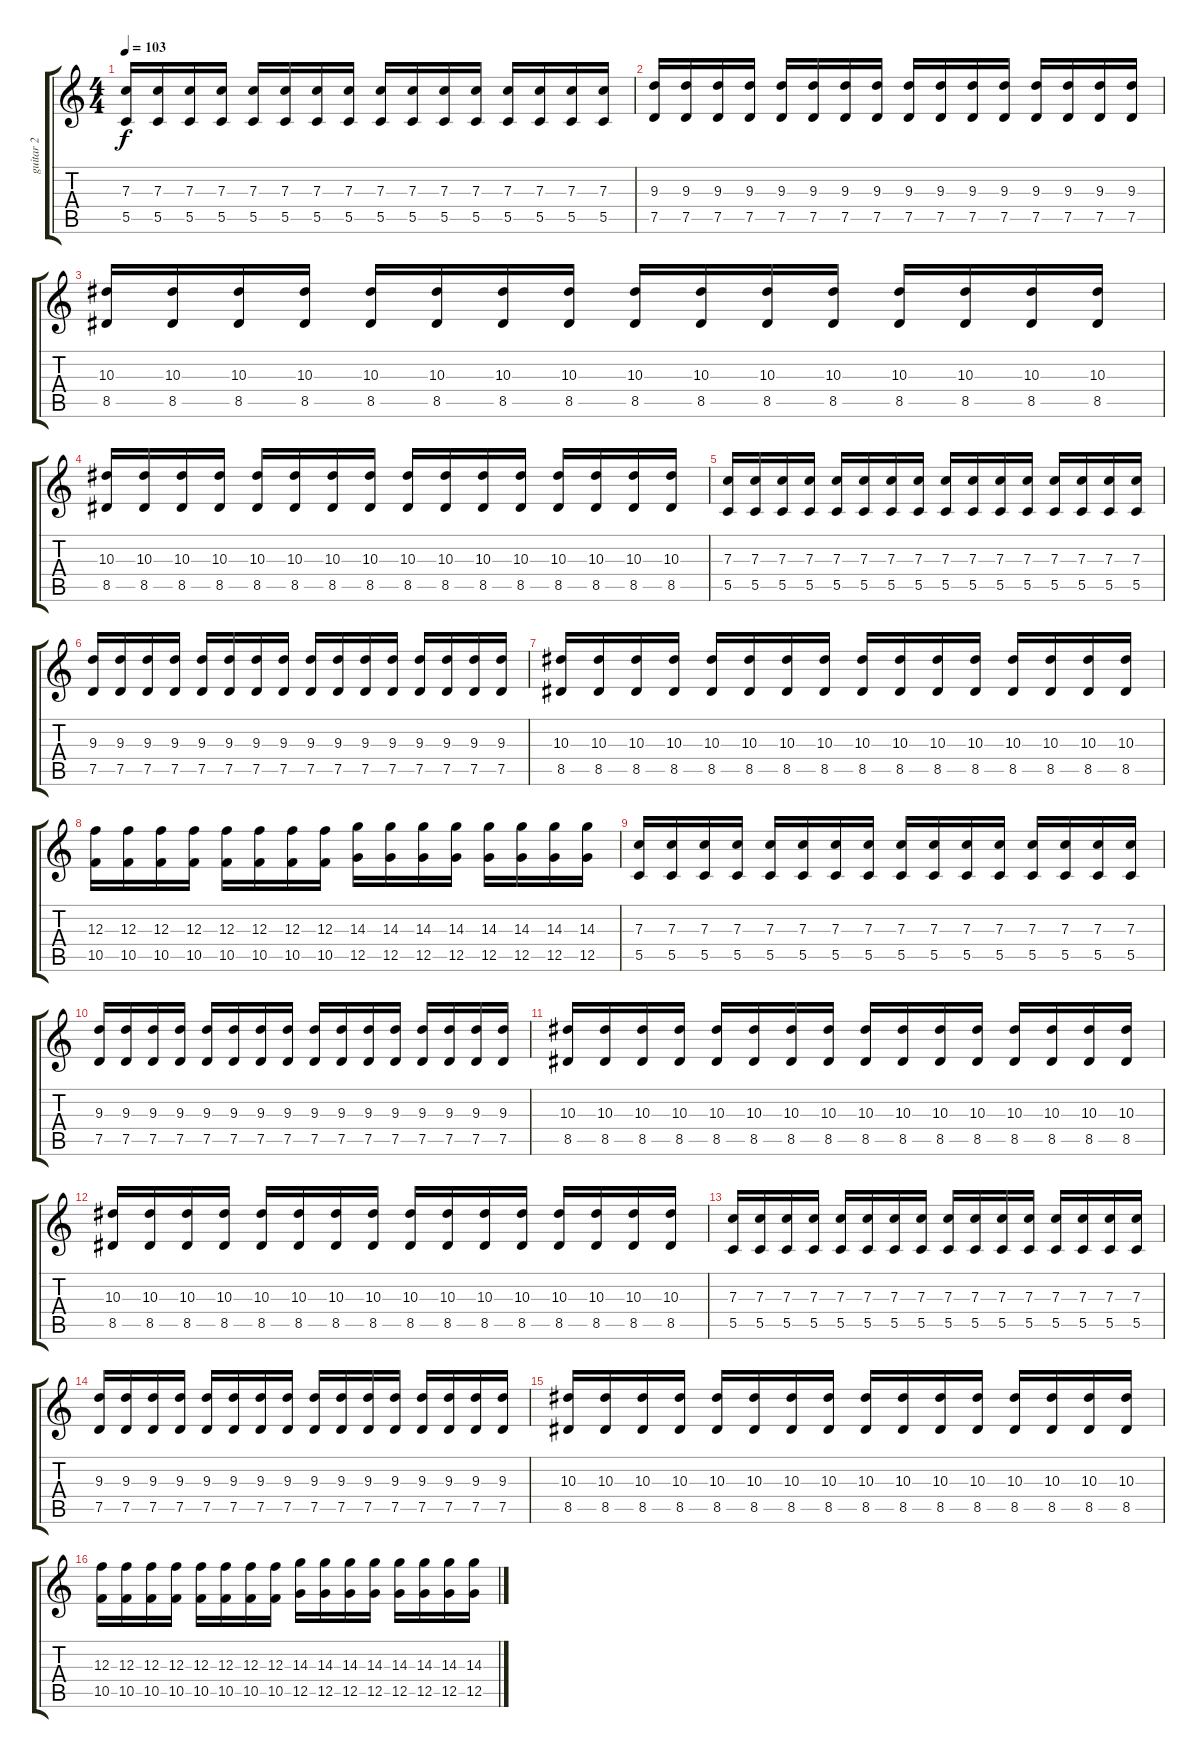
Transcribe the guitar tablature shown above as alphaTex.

\track ("guitar 2" "guitar 2") {instrument overdrivenguitar}
\staff {score tabs}
\tuning (D4 A3 F3 C3 G2 C2) {hide}
\ts (4 4)
\tempo 103
\clef g2
\ks c
(7.3 5.5).16{dy f} (7.3 5.5).16 (7.3 5.5).16 (7.3 5.5).16 (7.3 5.5).16 (7.3 5.5).16 (7.3 5.5).16 (7.3 5.5).16 (7.3 5.5).16 (7.3 5.5).16 (7.3 5.5).16 (7.3 5.5).16 (7.3 5.5).16 (7.3 5.5).16 (7.3 5.5).16 (7.3 5.5).16 |
(9.3 7.5).16 (9.3 7.5).16 (9.3 7.5).16 (9.3 7.5).16 (9.3 7.5).16 (9.3 7.5).16 (9.3 7.5).16 (9.3 7.5).16 (9.3 7.5).16 (9.3 7.5).16 (9.3 7.5).16 (9.3 7.5).16 (9.3 7.5).16 (9.3 7.5).16 (9.3 7.5).16 (9.3 7.5).16 |
(10.3 8.5).16 (10.3 8.5).16 (10.3 8.5).16 (10.3 8.5).16 (10.3 8.5).16 (10.3 8.5).16 (10.3 8.5).16 (10.3 8.5).16 (10.3 8.5).16 (10.3 8.5).16 (10.3 8.5).16 (10.3 8.5).16 (10.3 8.5).16 (10.3 8.5).16 (10.3 8.5).16 (10.3 8.5).16 |
(10.3 8.5).16 (10.3 8.5).16 (10.3 8.5).16 (10.3 8.5).16 (10.3 8.5).16 (10.3 8.5).16 (10.3 8.5).16 (10.3 8.5).16 (10.3 8.5).16 (10.3 8.5).16 (10.3 8.5).16 (10.3 8.5).16 (10.3 8.5).16 (10.3 8.5).16 (10.3 8.5).16 (10.3 8.5).16 |
(7.3 5.5).16 (7.3 5.5).16 (7.3 5.5).16 (7.3 5.5).16 (7.3 5.5).16 (7.3 5.5).16 (7.3 5.5).16 (7.3 5.5).16 (7.3 5.5).16 (7.3 5.5).16 (7.3 5.5).16 (7.3 5.5).16 (7.3 5.5).16 (7.3 5.5).16 (7.3 5.5).16 (7.3 5.5).16 |
(9.3 7.5).16 (9.3 7.5).16 (9.3 7.5).16 (9.3 7.5).16 (9.3 7.5).16 (9.3 7.5).16 (9.3 7.5).16 (9.3 7.5).16 (9.3 7.5).16 (9.3 7.5).16 (9.3 7.5).16 (9.3 7.5).16 (9.3 7.5).16 (9.3 7.5).16 (9.3 7.5).16 (9.3 7.5).16 |
(10.3 8.5).16 (10.3 8.5).16 (10.3 8.5).16 (10.3 8.5).16 (10.3 8.5).16 (10.3 8.5).16 (10.3 8.5).16 (10.3 8.5).16 (10.3 8.5).16 (10.3 8.5).16 (10.3 8.5).16 (10.3 8.5).16 (10.3 8.5).16 (10.3 8.5).16 (10.3 8.5).16 (10.3 8.5).16 |
(12.3 10.5).16 (12.3 10.5).16 (12.3 10.5).16 (12.3 10.5).16 (12.3 10.5).16 (12.3 10.5).16 (12.3 10.5).16 (12.3 10.5).16 (14.3 12.5).16 (14.3 12.5).16 (14.3 12.5).16 (14.3 12.5).16 (14.3 12.5).16 (14.3 12.5).16 (14.3 12.5).16 (14.3 12.5).16 |
(7.3 5.5).16 (7.3 5.5).16 (7.3 5.5).16 (7.3 5.5).16 (7.3 5.5).16 (7.3 5.5).16 (7.3 5.5).16 (7.3 5.5).16 (7.3 5.5).16 (7.3 5.5).16 (7.3 5.5).16 (7.3 5.5).16 (7.3 5.5).16 (7.3 5.5).16 (7.3 5.5).16 (7.3 5.5).16 |
(9.3 7.5).16 (9.3 7.5).16 (9.3 7.5).16 (9.3 7.5).16 (9.3 7.5).16 (9.3 7.5).16 (9.3 7.5).16 (9.3 7.5).16 (9.3 7.5).16 (9.3 7.5).16 (9.3 7.5).16 (9.3 7.5).16 (9.3 7.5).16 (9.3 7.5).16 (9.3 7.5).16 (9.3 7.5).16 |
(10.3 8.5).16 (10.3 8.5).16 (10.3 8.5).16 (10.3 8.5).16 (10.3 8.5).16 (10.3 8.5).16 (10.3 8.5).16 (10.3 8.5).16 (10.3 8.5).16 (10.3 8.5).16 (10.3 8.5).16 (10.3 8.5).16 (10.3 8.5).16 (10.3 8.5).16 (10.3 8.5).16 (10.3 8.5).16 |
(10.3 8.5).16 (10.3 8.5).16 (10.3 8.5).16 (10.3 8.5).16 (10.3 8.5).16 (10.3 8.5).16 (10.3 8.5).16 (10.3 8.5).16 (10.3 8.5).16 (10.3 8.5).16 (10.3 8.5).16 (10.3 8.5).16 (10.3 8.5).16 (10.3 8.5).16 (10.3 8.5).16 (10.3 8.5).16 |
(7.3 5.5).16 (7.3 5.5).16 (7.3 5.5).16 (7.3 5.5).16 (7.3 5.5).16 (7.3 5.5).16 (7.3 5.5).16 (7.3 5.5).16 (7.3 5.5).16 (7.3 5.5).16 (7.3 5.5).16 (7.3 5.5).16 (7.3 5.5).16 (7.3 5.5).16 (7.3 5.5).16 (7.3 5.5).16 |
(9.3 7.5).16 (9.3 7.5).16 (9.3 7.5).16 (9.3 7.5).16 (9.3 7.5).16 (9.3 7.5).16 (9.3 7.5).16 (9.3 7.5).16 (9.3 7.5).16 (9.3 7.5).16 (9.3 7.5).16 (9.3 7.5).16 (9.3 7.5).16 (9.3 7.5).16 (9.3 7.5).16 (9.3 7.5).16 |
(10.3 8.5).16 (10.3 8.5).16 (10.3 8.5).16 (10.3 8.5).16 (10.3 8.5).16 (10.3 8.5).16 (10.3 8.5).16 (10.3 8.5).16 (10.3 8.5).16 (10.3 8.5).16 (10.3 8.5).16 (10.3 8.5).16 (10.3 8.5).16 (10.3 8.5).16 (10.3 8.5).16 (10.3 8.5).16 |
(12.3 10.5).16 (12.3 10.5).16 (12.3 10.5).16 (12.3 10.5).16 (12.3 10.5).16 (12.3 10.5).16 (12.3 10.5).16 (12.3 10.5).16 (14.3 12.5).16 (14.3 12.5).16 (14.3 12.5).16 (14.3 12.5).16 (14.3 12.5).16 (14.3 12.5).16 (14.3 12.5).16 (14.3 12.5).16
